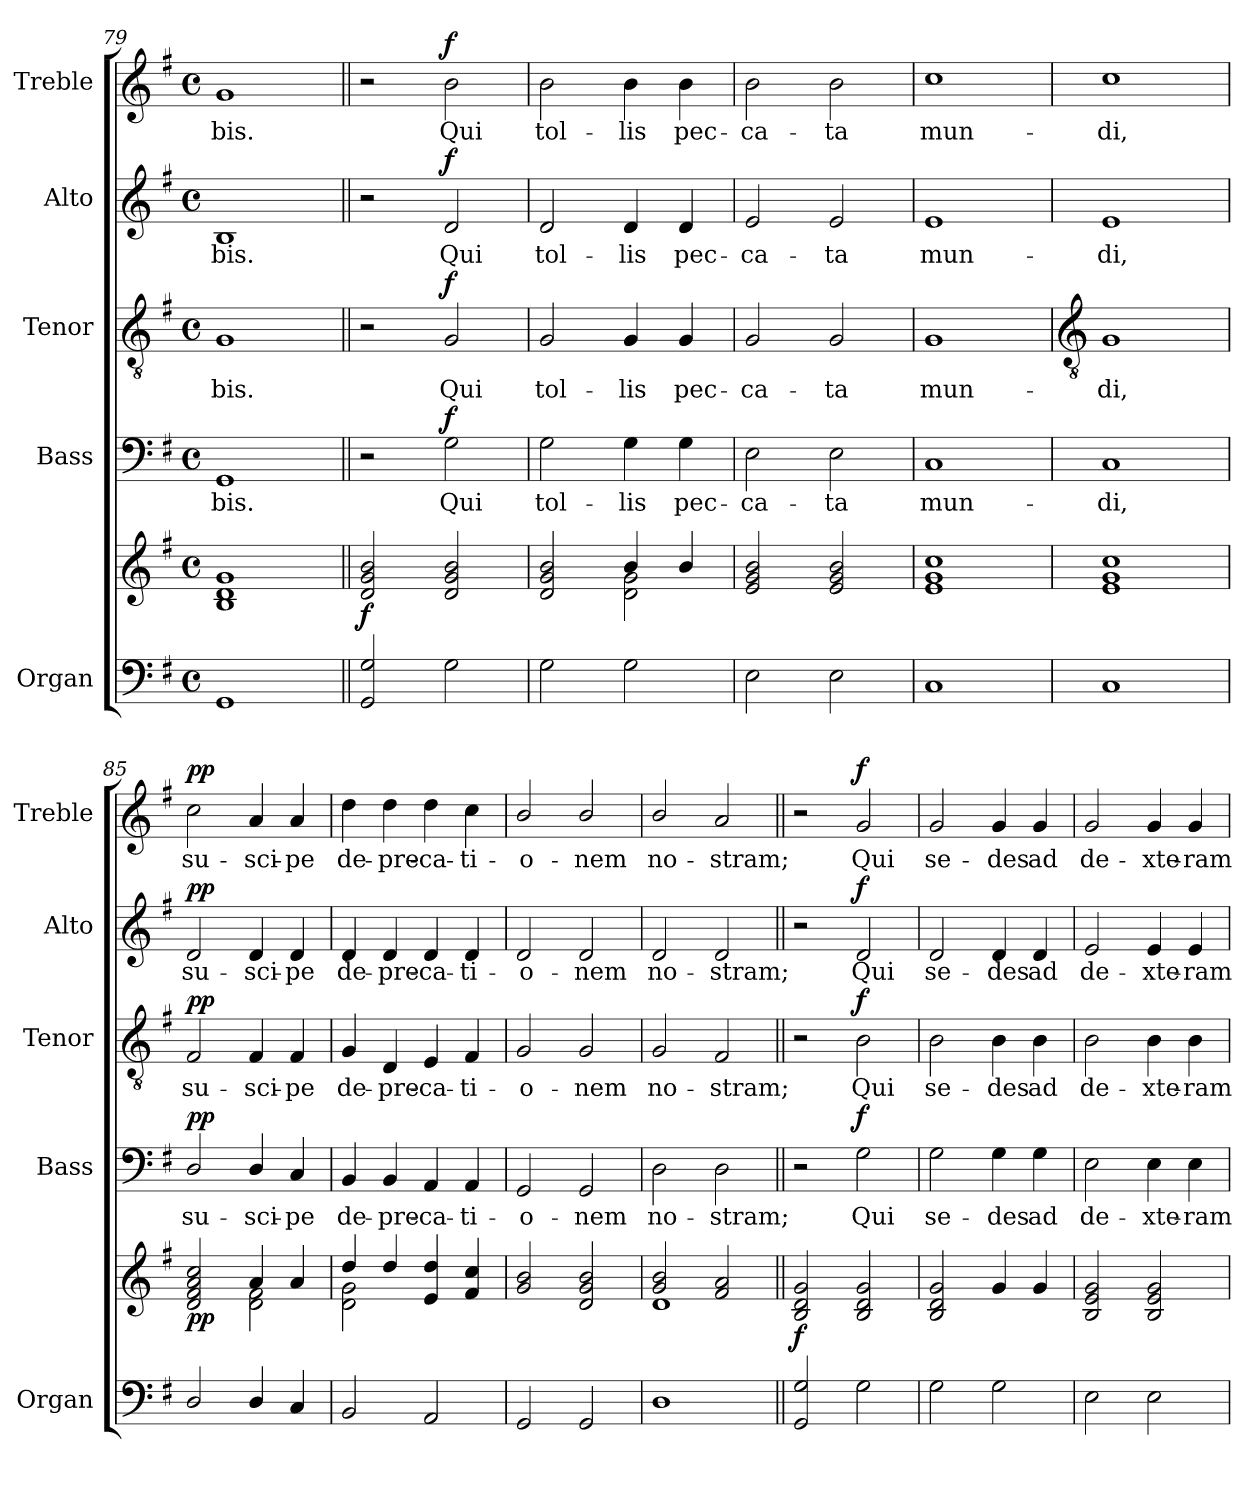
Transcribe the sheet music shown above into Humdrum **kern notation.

**kern	**kern	**dynam	**kern	**text	**dynam	**kern	**text	**dynam	**kern	**text	**dynam	**kern	**text	**dynam
*part5	*part5	*part5	*part4	*part4	*part4	*part3	*part3	*part3	*part2	*part2	*part2	*part1	*part1	*part1
*staff6	*staff5	*staff5/6	*staff4	*staff4	*staff4	*staff3	*staff3	*staff3	*staff2	*staff2	*staff2	*staff1	*staff1	*staff1
*I"Organ	*	*	*I"Bass	*	*	*I"Tenor	*	*	*I"Alto	*	*	*I"Treble	*	*
*I'Organ	*	*	*I'Bass	*	*	*I'Tenor	*	*	*I'Alto	*	*	*I'Treble	*	*
*clefF4	*clefG2	*	*clefF4	*	*	*clefGv2	*	*	*clefG2	*	*	*clefG2	*	*
*k[f#]	*k[f#]	*	*k[f#]	*	*	*k[f#]	*	*	*k[f#]	*	*	*k[f#]	*	*
*G:	*G:	*	*G:	*	*	*G:	*	*	*G:	*	*	*G:	*	*
*M4/4	*M4/4	*	*M4/4	*	*	*M4/4	*	*	*M4/4	*	*	*M4/4	*	*
*met(c)	*met(c)	*	*met(c)	*	*	*met(c)	*	*	*met(c)	*	*	*met(c)	*	*
=79	=79	=79	=79	=79	=79	=79	=79	=79	=79	=79	=79	=79	=79	=79
*	*^	*	*	*	*	*	*	*	*	*	*	*	*	*
!	!	!	!	!	!LO:LY:b	!	!	!LO:LY:b	!	!	!LO:LY:b	!	!	!LO:LY:b	!
1GG	1B 1d 1g	1ryy	.	1GG	-bis.	.	1G	-bis.	.	1B	-bis.	.	1g	-bis.	.
=80||	=80||	=80||	=80||	=80||	=80||	=80||	=80||	=80||	=80||	=80||	=80||	=80||	=80||	=80||	=80||
!	!	!	!LO:DY:b	!	!	!	!	!	!	!	!	!	!	!	!
2GG 2G	2d 2g 2b	1ryy	f	2r	.	.	2r	.	.	2r	.	.	2r	.	.
!	!	!	!	!	!LO:LY:b	!LO:DY:b	!	!LO:LY:b	!LO:DY:b	!	!LO:LY:b	!LO:DY:b	!	!LO:LY:b	!LO:DY:b
2G	2d 2g 2b	.	.	2G	Qui	f	2G	Qui	f	2d	Qui	f	2b	Qui	f
=81	=81	=81	=81	=81	=81	=81	=81	=81	=81	=81	=81	=81	=81	=81	=81
!	!	!	!	!	!LO:LY:b	!	!	!LO:LY:b	!	!	!LO:LY:b	!	!	!LO:LY:b	!
2G	2d 2g 2b	2ryy	.	2G	tol-	.	2G	tol-	.	2d	tol-	.	2b	tol-	.
!	!	!	!	!	!LO:LY:b	!	!	!LO:LY:b	!	!	!LO:LY:b	!	!	!LO:LY:b	!
2G	4b/	2d\ 2g\	.	4G	-lis	.	4G	-lis	.	4d	-lis	.	4b	-lis	.
!	!	!	!	!	!LO:LY:b	!	!	!LO:LY:b	!	!	!LO:LY:b	!	!	!LO:LY:b	!
.	4b/	.	.	4G	pec-	.	4G	pec-	.	4d	pec-	.	4b	pec-	.
=82	=82	=82	=82	=82	=82	=82	=82	=82	=82	=82	=82	=82	=82	=82	=82
!	!	!	!	!	!LO:LY:b	!	!	!LO:LY:b	!	!	!LO:LY:b	!	!	!LO:LY:b	!
2E	2e 2g 2b	1ryy	.	2E	-ca-	.	2G	-ca-	.	2e	-ca-	.	2b	-ca-	.
!	!	!	!	!	!LO:LY:b	!	!	!LO:LY:b	!	!	!LO:LY:b	!	!	!LO:LY:b	!
2E	2e 2g 2b	.	.	2E	-ta	.	2G	-ta	.	2e	-ta	.	2b	-ta	.
=83	=83	=83	=83	=83	=83	=83	=83	=83	=83	=83	=83	=83	=83	=83	=83
!	!	!	!	!	!LO:LY:b	!	!	!LO:LY:b	!	!	!LO:LY:b	!	!	!LO:LY:b	!
1C	1e 1g 1cc	1ryy	.	1C	mun-	.	1G	mun-	.	1e	mun-	.	1cc	mun-	.
!!LO:LB:g=z
=84	=84	=84	=84	=84	=84	=84	=84	=84	=84	=84	=84	=84	=84	=84	=84
*	*	*	*	*	*	*	*clefGv2	*	*	*	*	*	*	*	*
!	!	!	!	!	!LO:LY:b	!	!	!LO:LY:b	!	!	!LO:LY:b	!	!	!LO:LY:b	!
1C	1e 1g 1cc	1ryy	.	1C	-di,	.	1G	-di,	.	1e	-di,	.	1cc	-di,	.
=85	=85	=85	=85	=85	=85	=85	=85	=85	=85	=85	=85	=85	=85	=85	=85
!	!	!	!LO:DY:b	!	!LO:LY:b	!LO:DY:b	!	!LO:LY:b	!LO:DY:b	!	!LO:LY:b	!LO:DY:b	!	!LO:LY:b	!LO:DY:b
2D/	2d 2f# 2a 2cc	2ryy	pp	2D/	su-	pp	2F#	su-	pp	2d	su-	pp	2cc	su-	pp
!	!	!	!	!	!LO:LY:b	!	!	!LO:LY:b	!	!	!LO:LY:b	!	!	!LO:LY:b	!
4D/	4a	2d\ 2f#\	.	4D/	-sci-	.	4F#	-sci-	.	4d	-sci-	.	4a	-sci-	.
!	!	!	!	!	!LO:LY:b	!	!	!LO:LY:b	!	!	!LO:LY:b	!	!	!LO:LY:b	!
4C	4a	.	.	4C	-pe	.	4F#	-pe	.	4d	-pe	.	4a	-pe	.
=86	=86	=86	=86	=86	=86	=86	=86	=86	=86	=86	=86	=86	=86	=86	=86
!	!	!	!	!	!LO:LY:b	!	!	!LO:LY:b	!	!	!LO:LY:b	!	!	!LO:LY:b	!
2BB	4dd/	2d\ 2g\	.	4BB	de-	.	4G	de-	.	4d	de-	.	4dd	de-	.
!	!	!	!	!	!LO:LY:b	!	!	!LO:LY:b	!	!	!LO:LY:b	!	!	!LO:LY:b	!
.	4dd/	.	.	4BB	-pre-	.	4D	-pre-	.	4d	-pre-	.	4dd	-pre-	.
!	!	!	!	!	!LO:LY:b	!	!	!LO:LY:b	!	!	!LO:LY:b	!	!	!LO:LY:b	!
2AA	4e/ 4dd/	2ryy	.	4AA	-ca-	.	4E	-ca-	.	4d	-ca-	.	4dd	-ca-	.
!	!	!	!	!	!LO:LY:b	!	!	!LO:LY:b	!	!	!LO:LY:b	!	!	!LO:LY:b	!
.	4f#/ 4cc/	.	.	4AA	-ti-	.	4F#	-ti-	.	4d	-ti-	.	4cc	-ti-	.
=87	=87	=87	=87	=87	=87	=87	=87	=87	=87	=87	=87	=87	=87	=87	=87
!	!	!	!	!	!LO:LY:b	!	!	!LO:LY:b	!	!	!LO:LY:b	!	!	!LO:LY:b	!
2GG	2g 2b	1ryy	.	2GG	-o-	.	2G	-o-	.	2d	-o-	.	2b/	-o-	.
!	!	!	!	!	!LO:LY:b	!	!	!LO:LY:b	!	!	!LO:LY:b	!	!	!LO:LY:b	!
2GG	2d 2g 2b	.	.	2GG	-nem	.	2G	-nem	.	2d	-nem	.	2b/	-nem	.
=88	=88	=88	=88	=88	=88	=88	=88	=88	=88	=88	=88	=88	=88	=88	=88
!	!	!	!	!	!LO:LY:b	!	!	!LO:LY:b	!	!	!LO:LY:b	!	!	!LO:LY:b	!
1D	2g 2b	1d\	.	2D	no-	.	2G	no-	.	2d	no-	.	2b/	no-	.
!	!	!	!	!	!LO:LY:b	!	!	!LO:LY:b	!	!	!LO:LY:b	!	!	!LO:LY:b	!
.	2f# 2a	.	.	2D	-stram;	.	2F#	-stram;	.	2d	-stram;	.	2a	-stram;	.
=89||	=89||	=89||	=89||	=89||	=89||	=89||	=89||	=89||	=89||	=89||	=89||	=89||	=89||	=89||	=89||
!	!	!	!LO:DY:b	!	!	!	!	!	!	!	!	!	!	!	!
2GG 2G	2B 2d 2g	1ryy	f	2r	.	.	2r	.	.	2r	.	.	2r	.	.
!	!	!	!	!	!LO:LY:b	!LO:DY:b	!	!LO:LY:b	!LO:DY:b	!	!LO:LY:b	!LO:DY:b	!	!LO:LY:b	!LO:DY:b
2G	2B 2d 2g	.	.	2G	Qui	f	2B	Qui	f	2d	Qui	f	2g	Qui	f
=90	=90	=90	=90	=90	=90	=90	=90	=90	=90	=90	=90	=90	=90	=90	=90
!	!	!	!	!	!LO:LY:b	!	!	!LO:LY:b	!	!	!LO:LY:b	!	!	!LO:LY:b	!
2G	2B 2d 2g	1ryy	.	2G	se-	.	2B	se-	.	2d	se-	.	2g	se-	.
!	!	!	!	!	!LO:LY:b	!	!	!LO:LY:b	!	!	!LO:LY:b	!	!	!LO:LY:b	!
2G	4g	.	.	4G	-des	.	4B	-des	.	4d	-des	.	4g	-des	.
!	!	!	!	!	!LO:LY:b	!	!	!LO:LY:b	!	!	!LO:LY:b	!	!	!LO:LY:b	!
.	4g	.	.	4G	ad	.	4B	ad	.	4d	ad	.	4g	ad	.
=91	=91	=91	=91	=91	=91	=91	=91	=91	=91	=91	=91	=91	=91	=91	=91
!	!	!	!	!	!LO:LY:b	!	!	!LO:LY:b	!	!	!LO:LY:b	!	!	!LO:LY:b	!
2E	2B 2e 2g	1ryy	.	2E	de-	.	2B	de-	.	2e	de-	.	2g	de-	.
!	!	!	!	!	!LO:LY:b	!	!	!LO:LY:b	!	!	!LO:LY:b	!	!	!LO:LY:b	!
2E	2B 2e 2g	.	.	4E	-xte-	.	4B	-xte-	.	4e	-xte-	.	4g	-xte-	.
!	!	!	!	!	!LO:LY:b	!	!	!LO:LY:b	!	!	!LO:LY:b	!	!	!LO:LY:b	!
.	.	.	.	4E	-ram	.	4B	-ram	.	4e	-ram	.	4g	-ram	.
*	*v	*v	*	*	*	*	*	*	*	*	*	*	*	*	*
=	=	=	=	=	=	=	=	=	=	=	=	=	=	=
*-	*-	*-	*-	*-	*-	*-	*-	*-	*-	*-	*-	*-	*-	*-
